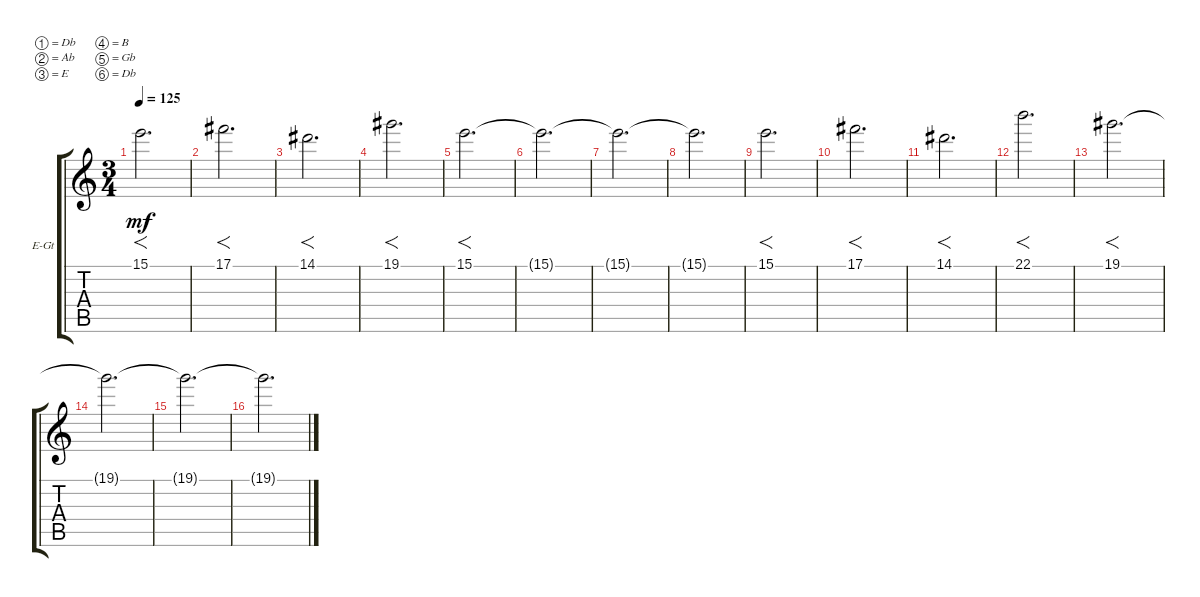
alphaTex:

\defaultSystemsLayout 4
\bracketExtendMode groupsimilarinstruments
\firstSystemTrackNameOrientation horizontal
\otherSystemsTrackNameOrientation horizontal
\track ("Dustie Waring" "E-Gt") {instrument overdrivenguitar}
\staff {score tabs}
\tuning (Db4 Ab3 E3 B2 Gb2 Db2)
\ts (3 4)
\tempo 125
\clef g2
\ks c
15.1.2{f d dy mf} |
17.1.2{f d} |
14.1.2{f d} |
19.1.2{f d} |
15.1.2{f d} |
15.1{t}.2{d} |
15.1{t}.2{d} |
15.1{t}.2{d} |
15.1.2{f d} |
17.1.2{f d} |
14.1.2{f d} |
22.1.2{f d} |
19.1.2{f d} |
19.1{t}.2{d} |
19.1{t}.2{d} |
19.1{t}.2{d}
